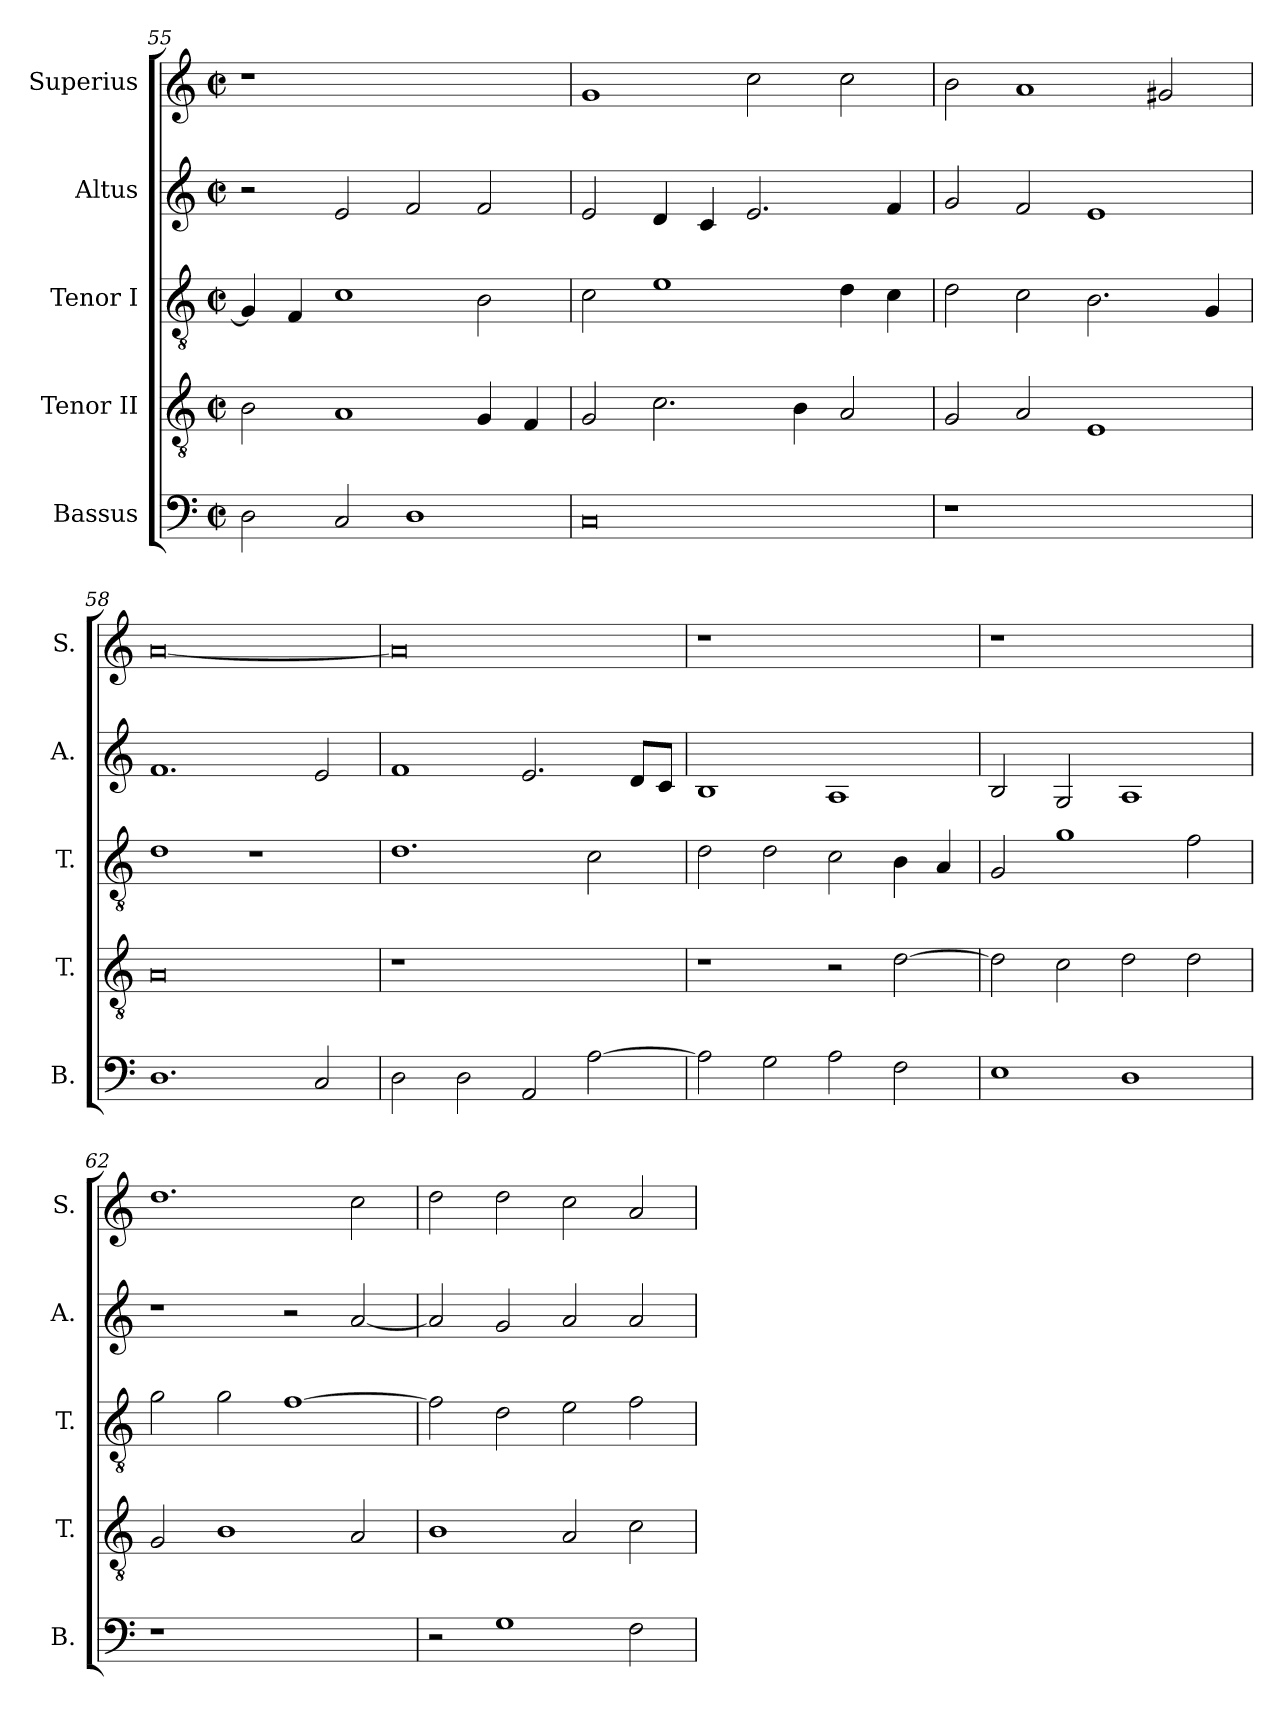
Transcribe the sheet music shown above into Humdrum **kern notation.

**kern	**kern	**kern	**kern	**kern
*part5	*part4	*part3	*part2	*part1
*staff5	*staff4	*staff3	*staff2	*staff1
*I"Bassus	*I"Tenor II	*I"Tenor I	*I"Altus	*I"Superius
*I'B.	*I'T.	*I'T.	*I'A.	*I'S.
*clefF4	*clefGv2	*clefGv2	*clefG2	*clefG2
*	*ITrd7c12	*ITrd7c12	*	*
*k[]	*k[]	*k[]	*k[]	*k[]
*M2/2	*M2/2	*M2/2	*M2/2	*M2/2
*met(c|)	*met(c|)	*met(c|)	*met(c|)	*met(c|)
=55	=55	=55	=55	=55
!	!	!	!	!LO:N:vis=1
2Di\	2BBi\	4GGi/]	2r	1r
.	.	4FFi/	.	.
2Ci/	1AAi	1Ci	2ei/	.
1Di	.	.	2fi/	1ryy
.	4GGi/	2BBi\	2fi/	.
.	4FFi/	.	.	.
!!LO:PB:g=z
=56	=56	=56	=56	=56
0Ci	2GGi/	2Ci\	2ei/	1gi
.	2.Ci\	1Ei	4di/	.
.	.	.	4ci/	.
.	.	.	2.ei/	2cci\
.	4BBi\	.	.	.
.	2AAi/	4Di\	.	2cci\
.	.	4Ci\	4fi/	.
=57	=57	=57	=57	=57
!LO:N:vis=1	!	!	!	!
1r	2GGi/	2Di\	2gi/	2bi\
.	2AAi/	2Ci\	2fi/	1ai
1ryy	1EEi	2.BBi\	1ei	.
.	.	.	.	2g#Xi/
.	.	4GGi/	.	.
=58	=58	=58	=58	=58
1.Di	0AAi	1Di	1.fi	[<0ai
.	.	1r	.	.
2Ci/	.	.	2ei/	.
=59	=59	=59	=59	=59
!	!LO:N:vis=1	!	!	!
2Di\	1r	1.Di	1fi	0ai]
2Di\	.	.	.	.
2AAi/	1ryy	.	2.ei/	.
[>2Ai\	.	2Ci\	.	.
.	.	.	8di/L	.
.	.	.	8ci/J	.
=60	=60	=60	=60	=60
!	!	!	!	!LO:N:vis=1
2Ai\]	1r	2Di\	1Bi	1r
2Gi\	.	2Di\	.	.
2Ai\	2r	2Ci\	1Ai	1ryy
2Fi\	[>2Di\	4BBi\	.	.
.	.	4AAi/	.	.
!!LO:LB:g=z
=61	=61	=61	=61	=61
!	!	!	!	!LO:N:vis=1
1Ei	2Di\]	2GGi/	2Bi/	1r
.	2Ci\	1Gi	2Gi/	.
1Di	2Di\	.	1Ai	1ryy
.	2Di\	2Fi\	.	.
=62	=62	=62	=62	=62
!LO:N:vis=1	!	!	!	!
1r	2GGi/	2Gi\	1r	1.ddi
.	1BBi	2Gi\	.	.
1ryy	.	[>1Fi	2r	.
.	2AAi/	.	[<2ai/	2cci\
=63	=63	=63	=63	=63
2r	1BBi	2Fi\]	2ai/]	2ddi\
1Gi	.	2Di\	2gi/	2ddi\
.	2AAi/	2Ei\	2ai/	2cci\
2Fi\	2Ci\	2Fi\	2ai/	2ai/
=	=	=	=	=
*-	*-	*-	*-	*-
